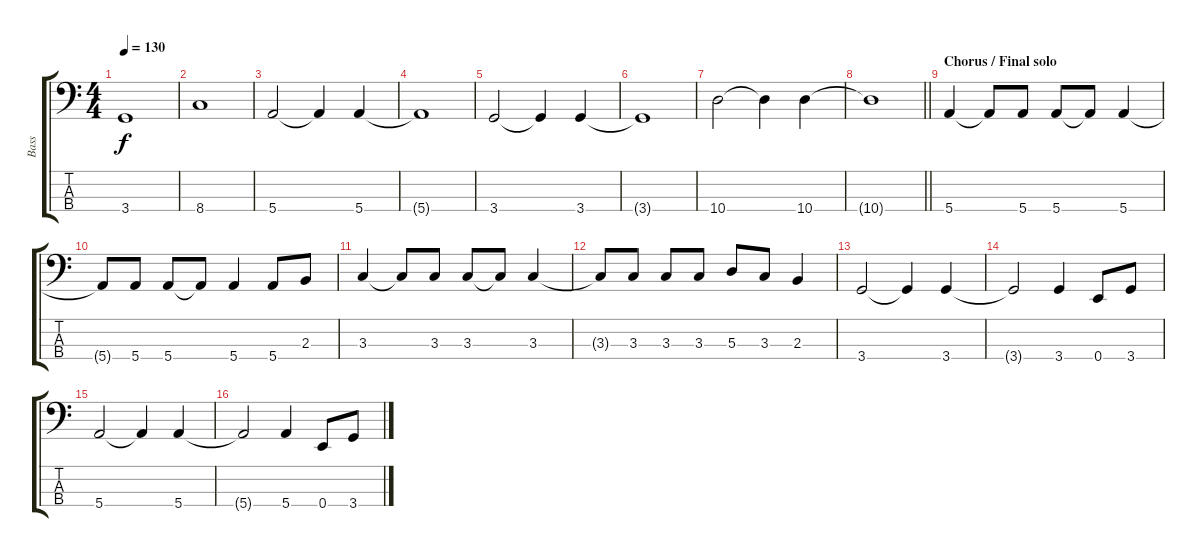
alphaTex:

\track ("Bass" "Bass") {instrument electricbassfinger}
\staff {score tabs}
\tuning (G2 D2 A1 E1) {hide}
\ts (4 4)
\tempo 130
\clef f4
\ks c
3.4.1{dy f} |
8.4.1 |
5.4.2 5.4{t}.4 5.4.4 |
5.4{t}.1 |
3.4.2 3.4{t}.4 3.4.4 |
3.4{t}.1 |
10.4.2 10.4{t}.4 10.4.4 |
\barLineRight lightlight
10.4{t}.1 |
\section ("" "Chorus / Final solo")
5.4.4 5.4{t}.8 5.4.8 5.4.8 5.4{t}.8 5.4.4 |
5.4{t}.8 5.4.8 5.4.8 5.4{t}.8 5.4.4 5.4.8 2.3.8 |
3.3.4 3.3{t}.8 3.3.8 3.3.8 3.3{t}.8 3.3.4 |
3.3{t}.8 3.3.8 3.3.8 3.3.8 5.3.8 3.3.8 2.3.4 |
3.4.2 3.4{t}.4 3.4.4 |
3.4{t}.2 3.4.4 0.4.8 3.4.8 |
5.4.2 5.4{t}.4 5.4.4 |
5.4{t}.2 5.4.4 0.4.8 3.4.8
